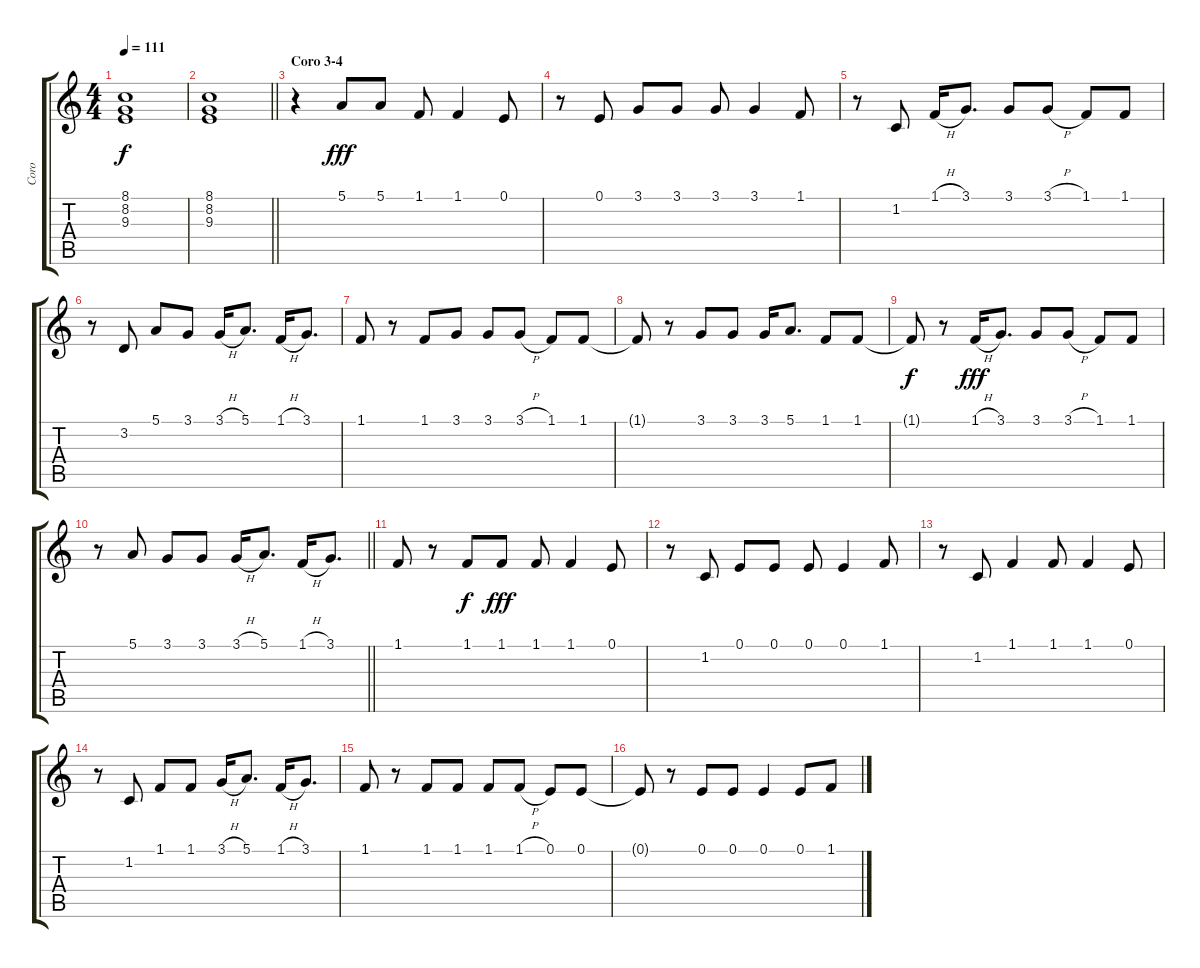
\track ("Coro" "Coro") {instrument choiraahs}
\staff {score tabs}
\tuning (E4 B3 G3 D3 A2 E2) {hide}
\ts (4 4)
\tempo 111
\clef g2
\ks c
(8.1 8.2 9.3).1{dy f} |
\barLineRight lightlight
(8.1 8.2 9.3).1 |
\section ("" "Coro 3-4")
r.4 5.1.8{dy fff} 5.1.8 1.1.8 1.1.4 0.1.8 |
r.8 0.1.8 3.1.8 3.1.8 3.1.8 3.1.4 1.1.8 |
r.8 1.2.8 1.1{h}.16 3.1.8{d} 3.1.8 3.1{h}.8 1.1.8 1.1.8 |
r.8 3.2.8 5.1.8 3.1.8 3.1{h}.16 5.1.8{d} 1.1{h}.16 3.1.8{d} |
1.1.8 r.8 1.1.8 3.1.8 3.1.8 3.1{h}.8 1.1.8 1.1.8 |
1.1{t}.8 r.8 3.1.8 3.1.8 3.1.16 5.1.8{d} 1.1.8 1.1.8 |
1.1{t}.8{dy f} r.8 1.1{h}.16{dy fff} 3.1.8{d} 3.1.8 3.1{h}.8 1.1.8 1.1.8 |
\barLineRight lightlight
r.8 5.1.8 3.1.8 3.1.8 3.1{h}.16 5.1.8{d} 1.1{h}.16 3.1.8{d} |
1.1.8 r.8 1.1.8{dy f} 1.1.8{dy fff} 1.1.8 1.1.4 0.1.8 |
r.8 1.2.8 0.1.8 0.1.8 0.1.8 0.1.4 1.1.8 |
r.8 1.2.8 1.1.4 1.1.8 1.1.4 0.1.8 |
r.8 1.2.8 1.1.8 1.1.8 3.1{h}.16 5.1.8{d} 1.1{h}.16 3.1.8{d} |
1.1.8 r.8 1.1.8 1.1.8 1.1.8 1.1{h}.8 0.1.8 0.1.8 |
0.1{t}.8 r.8 0.1.8 0.1.8 0.1.4 0.1.8 1.1.8
